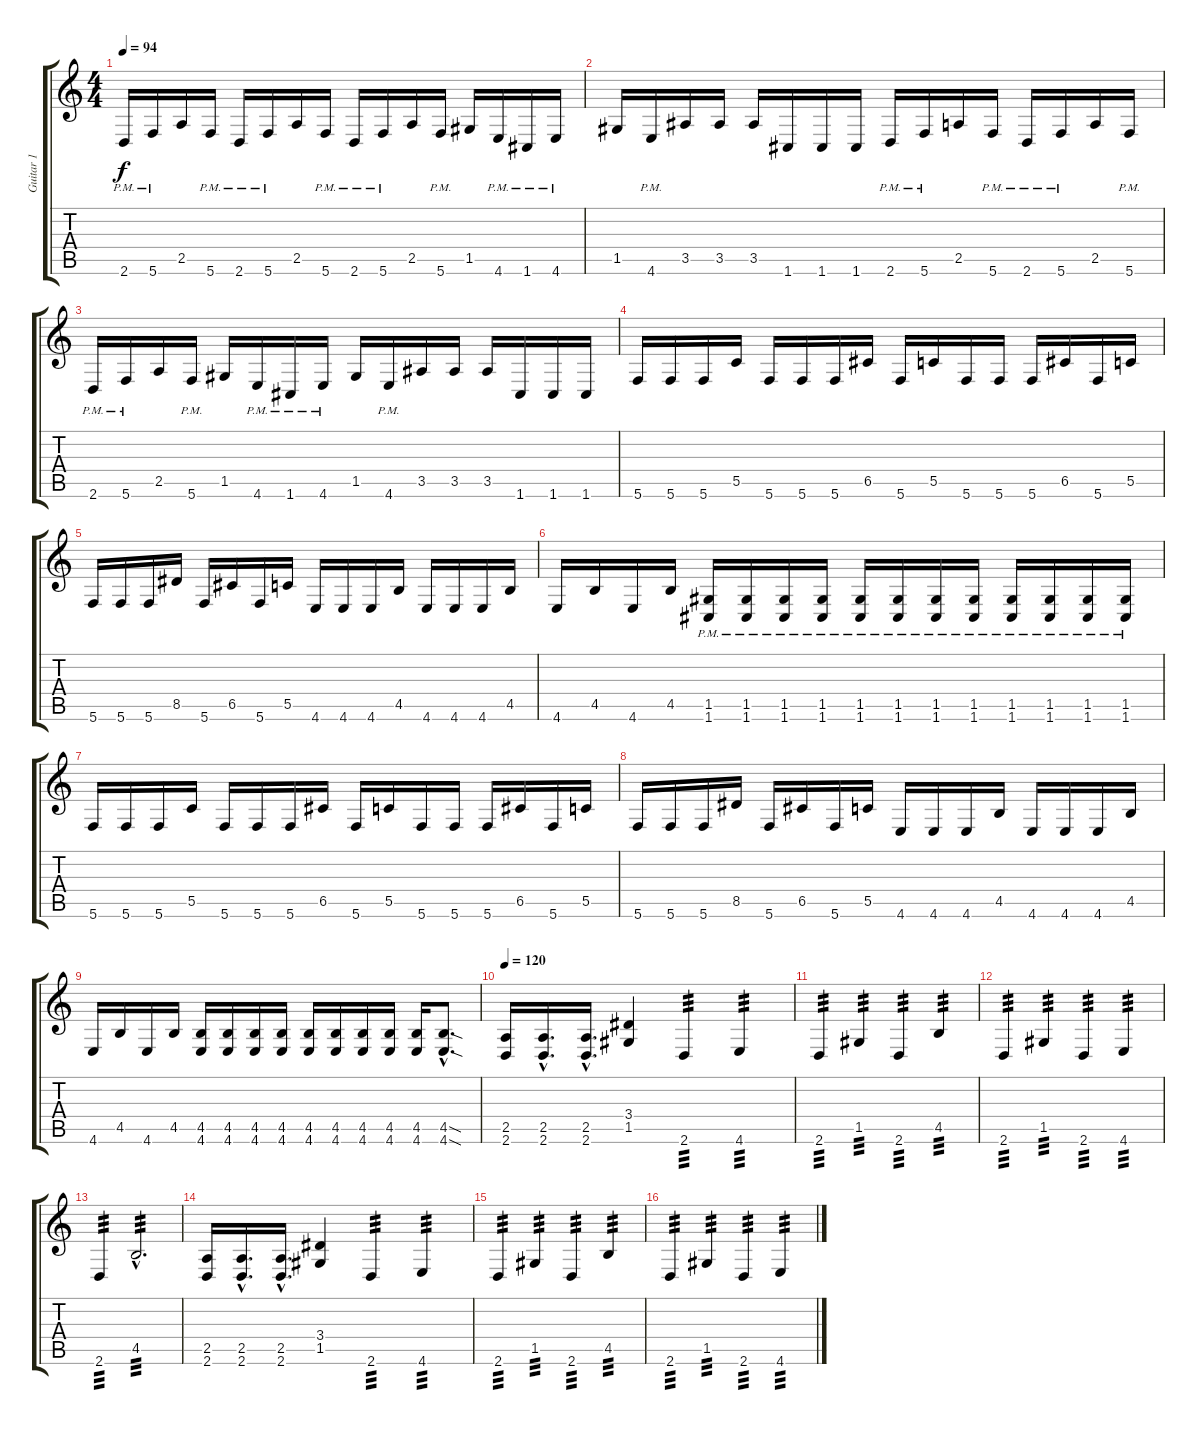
\track ("Guitar 1" "Guitar 1") {instrument distortionguitar}
\staff {score tabs}
\tuning (D4 A3 F3 C3 G2 C2) {hide}
\ts (4 4)
\tempo 94
\clef g2
\ks c
2.6{pm}.16{dy f} 5.6{pm}.16 2.5.16 5.6{pm}.16 2.6{pm}.16 5.6{pm}.16 2.5.16 5.6{pm}.16 2.6{pm}.16 5.6{pm}.16 2.5.16 5.6{pm}.16 1.5.16 4.6{pm}.16 1.6{pm}.16 4.6{pm}.16 |
1.5.16 4.6{pm}.16 3.5.16 3.5.16 3.5.16 1.6.16 1.6.16 1.6.16 2.6{pm}.16 5.6{pm}.16 2.5.16 5.6{pm}.16 2.6{pm}.16 5.6{pm}.16 2.5.16 5.6{pm}.16 |
2.6{pm}.16 5.6{pm}.16 2.5.16 5.6{pm}.16 1.5.16 4.6{pm}.16 1.6{pm}.16 4.6{pm}.16 1.5.16 4.6{pm}.16 3.5.16 3.5.16 3.5.16 1.6.16 1.6.16 1.6.16 |
5.6.16 5.6.16 5.6.16 5.5.16 5.6.16 5.6.16 5.6.16 6.5.16 5.6.16 5.5.16 5.6.16 5.6.16 5.6.16 6.5.16 5.6.16 5.5.16 |
5.6.16 5.6.16 5.6.16 8.5.16 5.6.16 6.5.16 5.6.16 5.5.16 4.6.16 4.6.16 4.6.16 4.5.16 4.6.16 4.6.16 4.6.16 4.5.16 |
4.6.16 4.5.16 4.6.16 4.5.16 (1.5{pm} 1.6{pm}).16 (1.5{pm} 1.6{pm}).16 (1.5{pm} 1.6{pm}).16 (1.5{pm} 1.6{pm}).16 (1.5{pm} 1.6{pm}).16 (1.5{pm} 1.6{pm}).16 (1.5{pm} 1.6{pm}).16 (1.5{pm} 1.6{pm}).16 (1.5{pm} 1.6{pm}).16 (1.5{pm} 1.6{pm}).16 (1.5{pm} 1.6{pm}).16 (1.5{pm} 1.6{pm}).16 |
5.6.16 5.6.16 5.6.16 5.5.16 5.6.16 5.6.16 5.6.16 6.5.16 5.6.16 5.5.16 5.6.16 5.6.16 5.6.16 6.5.16 5.6.16 5.5.16 |
5.6.16 5.6.16 5.6.16 8.5.16 5.6.16 6.5.16 5.6.16 5.5.16 4.6.16 4.6.16 4.6.16 4.5.16 4.6.16 4.6.16 4.6.16 4.5.16 |
4.6.16 4.5.16 4.6.16 4.5.16 (4.5 4.6).16 (4.5 4.6).16 (4.5 4.6).16 (4.5 4.6).16 (4.5 4.6).16 (4.5 4.6).16 (4.5 4.6).16 (4.5 4.6).16 (4.5 4.6).16 (4.5{sod hac} 4.6{sod hac}).8{d} |
\tempo 120
(2.5 2.6).16 (2.5{hac} 2.6{hac}).16{d} (2.5{hac} 2.6{hac}).16{d} (3.4 1.5).4 2.6.4{tp 3} 4.6.4{tp 3} |
2.6.4{tp 3} 1.5.4{tp 3} 2.6.4{tp 3} 4.5.4{tp 3} |
2.6.4{tp 3} 1.5.4{tp 3} 2.6.4{tp 3} 4.6.4{tp 3} |
2.6.4{tp 3} 4.5{hac}.2{d tp 3} |
(2.5 2.6).16 (2.5{hac} 2.6{hac}).16{d} (2.5{hac} 2.6{hac}).16{d} (3.4 1.5).4 2.6.4{tp 3} 4.6.4{tp 3} |
2.6.4{tp 3} 1.5.4{tp 3} 2.6.4{tp 3} 4.5.4{tp 3} |
2.6.4{tp 3} 1.5.4{tp 3} 2.6.4{tp 3} 4.6.4{tp 3}
